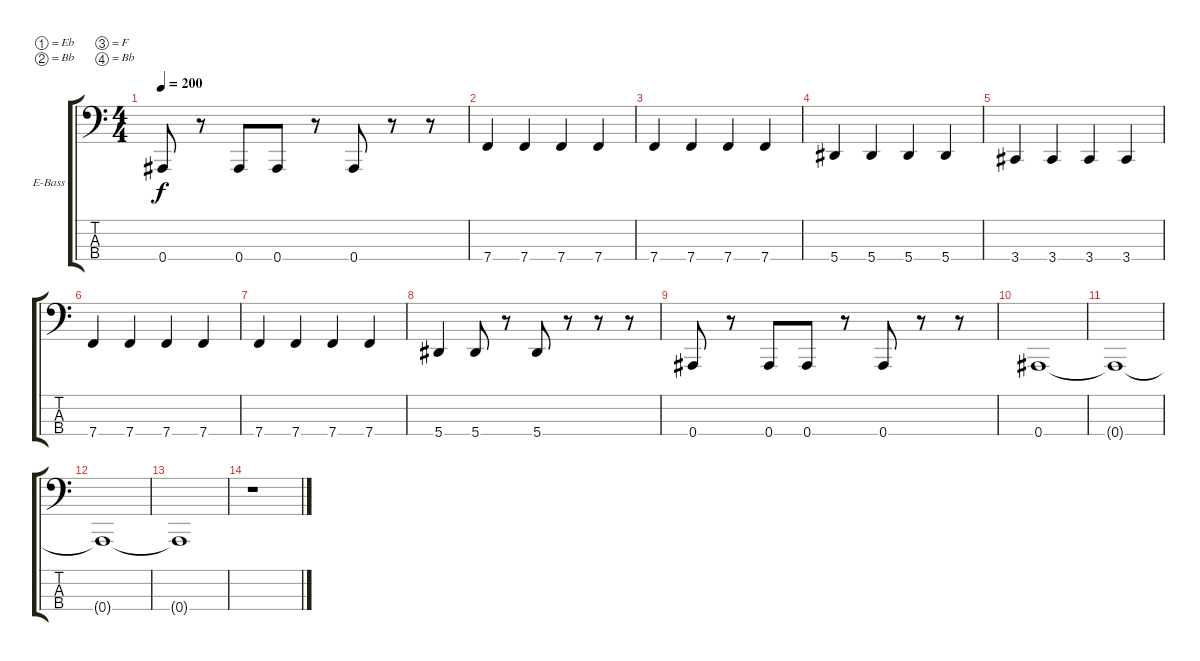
\defaultSystemsLayout 4
\bracketExtendMode groupsimilarinstruments
\firstSystemTrackNameOrientation horizontal
\otherSystemsTrackNameOrientation horizontal
\track ("Electric Bass" "E-Bass") {instrument electricbassfinger}
\staff {score tabs}
\tuning (Eb2 Bb1 F1 Bb0)
\ts (4 4)
\tempo 200
\clef f4
\scale
0.333333
\ks c
0.4.8{dy f} r.8 0.4.8 0.4.8 r.8 0.4.8 r.8 r.8 |
\scale
0.333333 7.4.4 7.4.4 7.4.4 7.4.4 |
\scale
0.333333 7.4.4 7.4.4 7.4.4 7.4.4 |
\scale
0.333333 5.4.4 5.4.4 5.4.4 5.4.4 |
\scale
0.333333 3.4.4 3.4.4 3.4.4 3.4.4 |
\scale
0.333333 7.4.4 7.4.4 7.4.4 7.4.4 |
\scale
0.333333 7.4.4 7.4.4 7.4.4 7.4.4 |
\scale
0.333333 5.4.4 5.4.8 r.8 5.4.8 r.8 r.8 r.8 |
\scale
0.333333 0.4.8 r.8 0.4.8 0.4.8 r.8 0.4.8 r.8 r.8 |
\scale
0.333333 0.4.1 |
\scale
0.333333 0.4{t}.1 |
0.4{t}.1 |
0.4{t}.1 |
r.1
